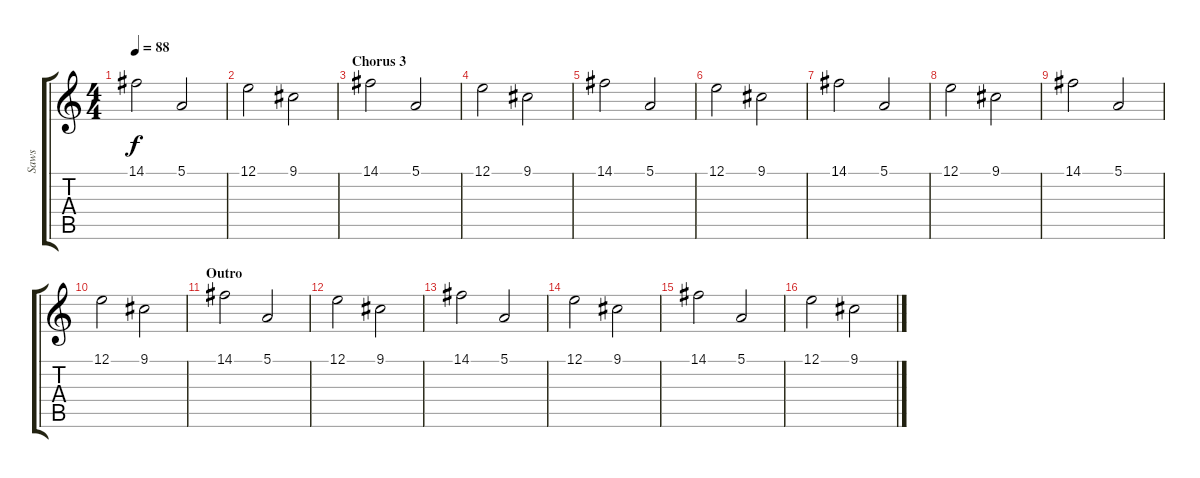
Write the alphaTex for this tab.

\track ("Saws" "Saws") {instrument cello}
\staff {score tabs}
\tuning (E4 B3 G3 D3 A2 E2) {hide}
\ts (4 4)
\tempo 88
\clef g2
\ks c
14.1.2{dy f} 5.1.2 |
12.1.2 9.1.2 |
\section ("" "Chorus 3")
14.1.2 5.1.2 |
12.1.2 9.1.2 |
14.1.2 5.1.2 |
12.1.2 9.1.2 |
14.1.2 5.1.2 |
12.1.2 9.1.2 |
14.1.2 5.1.2 |
12.1.2 9.1.2 |
\section ("" "Outro")
14.1.2 5.1.2 |
12.1.2 9.1.2 |
14.1.2 5.1.2 |
12.1.2 9.1.2 |
14.1.2 5.1.2 |
12.1.2 9.1.2
